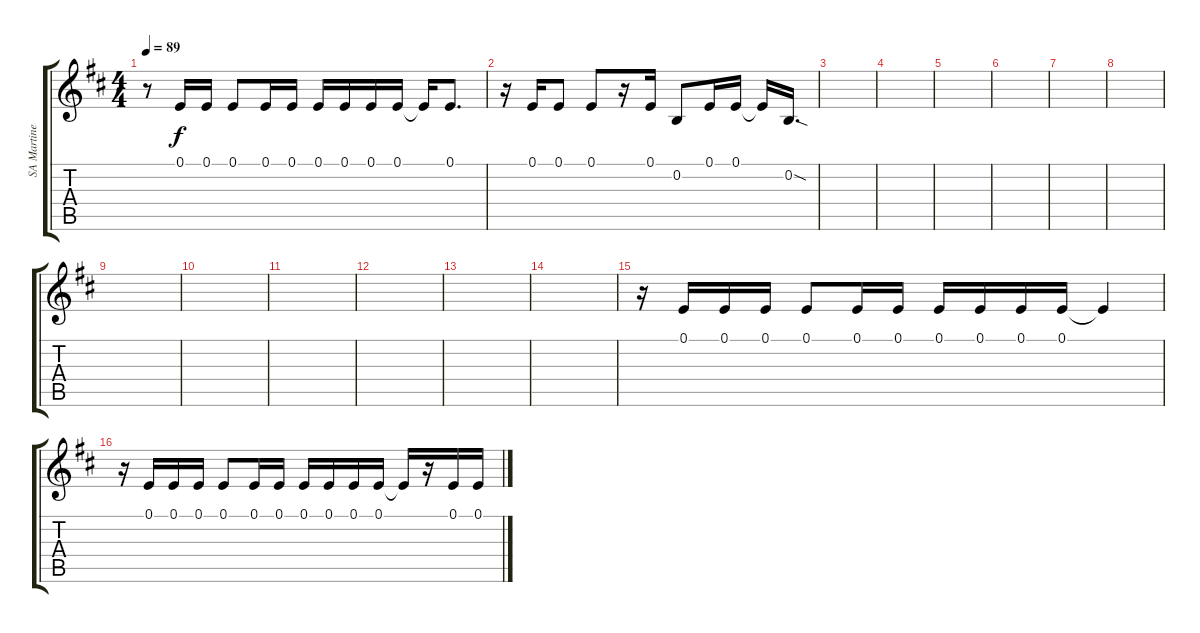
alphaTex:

\track ("SA Martinez Vocals" "SA Martine") {instrument lead2sawtooth}
\staff {score tabs}
\tuning (E4 B3 G3 D3 A2 E2) {hide}
\ts (4 4)
\tempo 89
\clef g2
\ks d
r.8{dy f} 0.1.16 0.1.16 0.1.8 0.1.16 0.1.16 0.1.16 0.1.16 0.1.16 0.1.16 0.1{t}.16 0.1.8{d} |
r.16 0.1.16 0.1.8 0.1.8 r.16 0.1.16 0.2.8 0.1.16 0.1.16 0.1{t}.16 0.2{sod}.16{d} |
|
|
|
|
|
|
|
|
|
|
|
|
r.16 0.1.16 0.1.16 0.1.16 0.1.8 0.1.16 0.1.16 0.1.16 0.1.16 0.1.16 0.1.16 0.1{t}.4 |
r.16 0.1.16 0.1.16 0.1.16 0.1.8 0.1.16 0.1.16 0.1.16 0.1.16 0.1.16 0.1.16 0.1{t}.16 r.16 0.1.16 0.1.16
